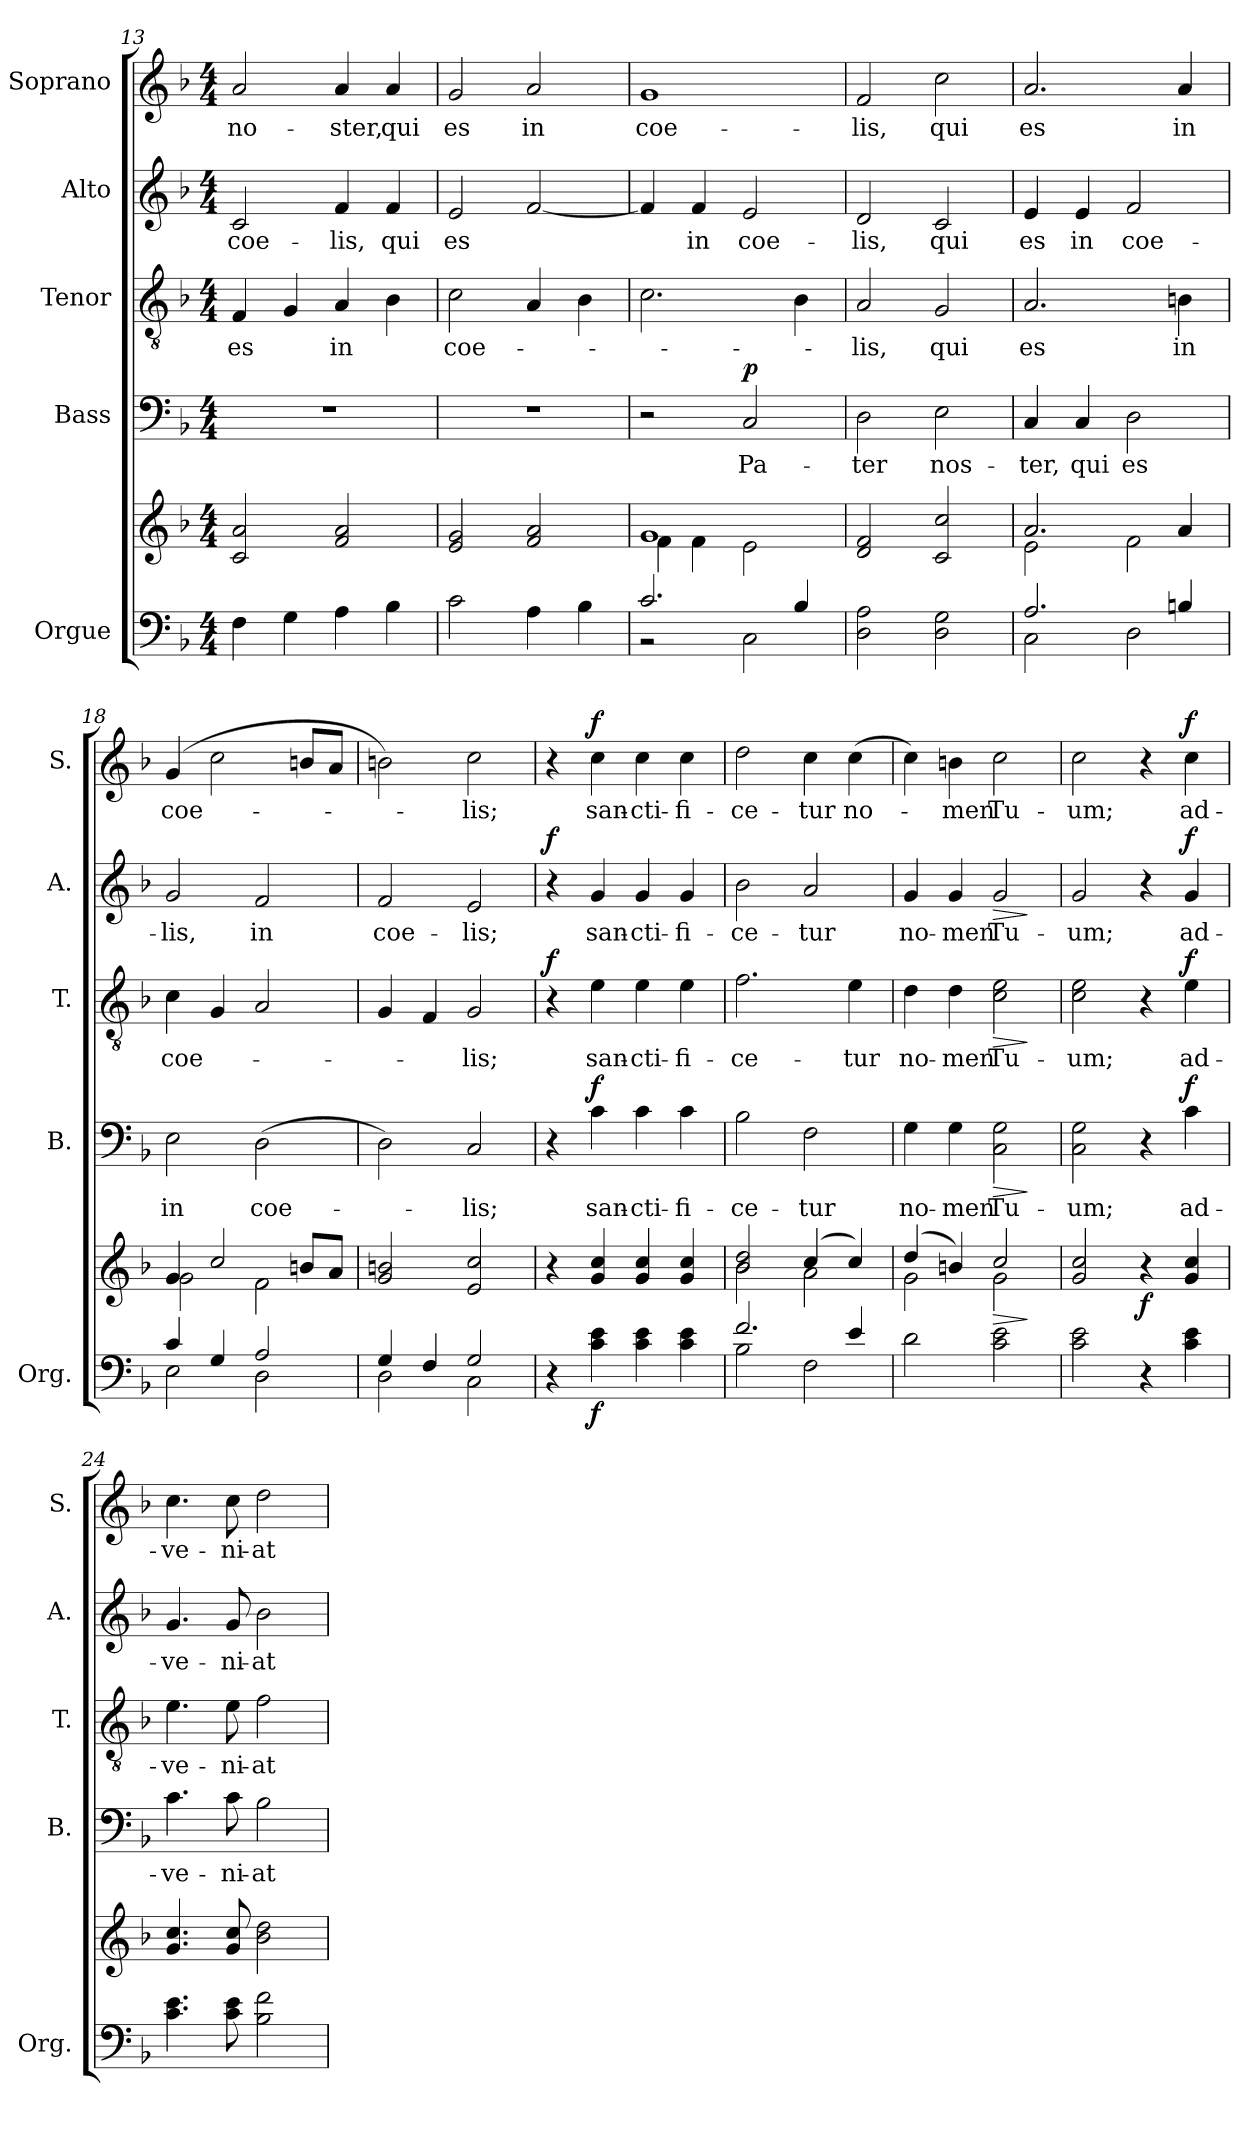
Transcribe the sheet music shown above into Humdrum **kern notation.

**kern	**kern	**dynam	**kern	**text	**dynam	**kern	**text	**dynam	**kern	**text	**dynam	**kern	**text	**dynam
*part5	*part5	*part5	*part4	*part4	*part4	*part3	*part3	*part3	*part2	*part2	*part2	*part1	*part1	*part1
*staff6	*staff5	*staff5/6	*staff4	*staff4	*staff4	*staff3	*staff3	*staff3	*staff2	*staff2	*staff2	*staff1	*staff1	*staff1
*I"Orgue	*	*	*I"Bass	*	*	*I"Tenor	*	*	*I"Alto	*	*	*I"Soprano	*	*
*I'Org.	*	*	*I'B.	*	*	*I'T.	*	*	*I'A.	*	*	*I'S.	*	*
*clefF4	*clefG2	*	*clefF4	*	*	*clefGv2	*	*	*clefG2	*	*	*clefG2	*	*
*k[b-]	*k[b-]	*	*k[b-]	*	*	*k[b-]	*	*	*k[b-]	*	*	*k[b-]	*	*
*M4/4	*M4/4	*	*M4/4	*	*	*M4/4	*	*	*M4/4	*	*	*M4/4	*	*
=13	=13	=13	=13	=13	=13	=13	=13	=13	=13	=13	=13	=13	=13	=13
!	!	!	!	!	!	!	!LO:LY:b	!	!	!LO:LY:b	!	!	!LO:LY:b	!
4F\	2c/ 2a/	.	1r	.	.	4F/	es	.	2c/	coe-	.	2a/	no-	.
4G\	.	.	.	.	.	4G/	.	.	.	.	.	.	.	.
!	!	!	!	!	!	!	!LO:LY:b	!	!	!LO:LY:b	!	!	!LO:LY:b	!
4A\	2f/ 2a/	.	.	.	.	4A/	in	.	4f/	-lis,	.	4a/	-ster,	.
!	!	!	!	!	!	!	!	!	!	!LO:LY:b	!	!	!LO:LY:b	!
4B-\	.	.	.	.	.	4B-\	.	.	4f/	qui	.	4a/	qui	.
=14	=14	=14	=14	=14	=14	=14	=14	=14	=14	=14	=14	=14	=14	=14
!	!	!	!	!	!	!	!LO:LY:b	!	!	!LO:LY:b	!	!	!LO:LY:b	!
2c\	2e/ 2g/	.	1r	.	.	2c\	coe-	.	2e/	es	.	2g/	es	.
!	!	!	!	!	!	!	!	!	!	!	!	!	!LO:LY:b	!
4A\	2f/ 2a/	.	.	.	.	4A/	.	.	[2f/	.	.	2a/	in	.
4B-\	.	.	.	.	.	4B-\	.	.	.	.	.	.	.	.
=15	=15	=15	=15	=15	=15	=15	=15	=15	=15	=15	=15	=15	=15	=15
*^	*^	*	*	*	*	*	*	*	*	*	*	*	*	*
!	!	!	!	!	!	!	!	!	!	!	!	!	!	!	!LO:LY:b	!
2.c/	2r	1g	4f\	.	2r	.	.	2.c\	.	.	4f/]	.	.	1g	coe-	.
!	!	!	!	!	!	!	!	!	!	!	!	!LO:LY:b	!	!	!	!
.	.	.	4f\	.	.	.	.	.	.	.	4f/	in	.	.	.	.
!	!	!	!	!	!	!LO:LY:b	!LO:DY:b	!	!	!	!	!LO:LY:b	!	!	!	!
.	2C\	.	2e\	.	2C/	Pa-	p	.	.	.	2e/	coe-	.	.	.	.
4B-/	.	.	.	.	.	.	.	4B-\	.	.	.	.	.	.	.	.
*v	*v	*	*	*	*	*	*	*	*	*	*	*	*	*	*	*
*	*v	*v	*	*	*	*	*	*	*	*	*	*	*	*	*
=16	=16	=16	=16	=16	=16	=16	=16	=16	=16	=16	=16	=16	=16	=16
!	!	!	!	!LO:LY:b	!	!	!LO:LY:b	!	!	!LO:LY:b	!	!	!LO:LY:b	!
2D\ 2A\	2d/ 2f/	.	2D\	-ter	.	2A/	-lis,	.	2d/	-lis,	.	2f/	-lis,	.
!	!	!	!	!LO:LY:b	!	!	!LO:LY:b	!	!	!LO:LY:b	!	!	!LO:LY:b	!
2D\ 2G\	2c/ 2cc/	.	2E\	nos-	.	2G/	qui	.	2c/	qui	.	2cc\	qui	.
=17	=17	=17	=17	=17	=17	=17	=17	=17	=17	=17	=17	=17	=17	=17
*^	*^	*	*	*	*	*	*	*	*	*	*	*	*	*
!	!	!	!	!	!	!LO:LY:b	!	!	!LO:LY:b	!	!	!LO:LY:b	!	!	!LO:LY:b	!
2.A/	2C\	2.a/	2e\	.	4C/	-ter,	.	2.A/	es	.	4e/	es	.	2.a/	es	.
!	!	!	!	!	!	!LO:LY:b	!	!	!	!	!	!LO:LY:b	!	!	!	!
.	.	.	.	.	4C/	qui	.	.	.	.	4e/	in	.	.	.	.
!	!	!	!	!	!	!LO:LY:b	!	!	!	!	!	!LO:LY:b	!	!	!	!
.	2D\	.	2f\	.	2D\	es	.	.	.	.	2f/	coe-	.	.	.	.
!	!	!	!	!	!	!	!	!	!LO:LY:b	!	!	!	!	!	!LO:LY:b	!
4Bn/	.	4a/	.	.	.	.	.	4Bn\	in	.	.	.	.	4a/	in	.
!!LO:PB:g=z
=18	=18	=18	=18	=18	=18	=18	=18	=18	=18	=18	=18	=18	=18	=18	=18	=18
!	!	!	!	!	!	!LO:LY:b	!	!	!LO:LY:b	!	!	!LO:LY:b	!	!	!LO:LY:b	!
4c/	2E\	4g/	2g\	.	2E\	in	.	4c\	coe-	.	2g/	-lis,	.	(4g/	coe-	.
4G/	.	2cc/	.	.	.	.	.	4G/	.	.	.	.	.	2cc\	.	.
!	!	!	!	!	!	!LO:LY:b	!	!	!	!	!	!LO:LY:b	!	!	!	!
2A/	2D\	.	2f\	.	(2D\	coe-	.	2A/	.	.	2f/	in	.	.	.	.
.	.	8bn/L	.	.	.	.	.	.	.	.	.	.	.	8bn/L	.	.
.	.	8a/J	.	.	.	.	.	.	.	.	.	.	.	8a/J	.	.
*	*	*v	*v	*	*	*	*	*	*	*	*	*	*	*	*	*
=19	=19	=19	=19	=19	=19	=19	=19	=19	=19	=19	=19	=19	=19	=19	=19
!	!	!	!	!	!	!	!	!	!	!	!LO:LY:b	!	!	!	!
4G/	2D\	2g/ 2bn/	.	2D\)	.	.	4G/	.	.	2f/	coe-	.	2bn\)	.	.
4F/	.	.	.	.	.	.	4F/	.	.	.	.	.	.	.	.
!	!	!	!	!	!LO:LY:b	!	!	!LO:LY:b	!	!	!LO:LY:b	!	!	!LO:LY:b	!
2G/	2C\	2e/ 2cc/	.	2C/	-lis;	.	2G/	-lis;	.	2e/	-lis;	.	2cc\	-lis;	.
=20	=20	=20	=20	=20	=20	=20	=20	=20	=20	=20	=20	=20	=20	=20	=20
!	!	!	!	!	!	!	!	!	!LO:DY:b	!	!	!LO:DY:b	!	!	!
*v	*v	*	*	*	*	*	*	*	*	*	*	*	*	*	*
4r	4r	.	4r	.	.	4r	.	f	4r	.	f	4r	.	.
!	!	!LO:DY:b=2	!	!LO:LY:b	!LO:DY:b	!	!LO:LY:b	!	!	!LO:LY:b	!	!	!LO:LY:b	!LO:DY:b
4c\ 4e\	4g/ 4cc/	f	4c\	san-	f	4e\	san-	.	4g/	san-	.	4cc\	san-	f
!	!	!	!	!LO:LY:b	!	!	!LO:LY:b	!	!	!LO:LY:b	!	!	!LO:LY:b	!
4c\ 4e\	4g/ 4cc/	.	4c\	-cti-	.	4e\	-cti-	.	4g/	-cti-	.	4cc\	-cti-	.
!	!	!	!	!LO:LY:b	!	!	!LO:LY:b	!	!	!LO:LY:b	!	!	!LO:LY:b	!
4c\ 4e\	4g/ 4cc/	.	4c\	-fi-	.	4e\	-fi-	.	4g/	-fi-	.	4cc\	-fi-	.
=21	=21	=21	=21	=21	=21	=21	=21	=21	=21	=21	=21	=21	=21	=21
*^	*^	*	*	*	*	*	*	*	*	*	*	*	*	*
!	!	!	!	!	!	!LO:LY:b	!	!	!LO:LY:b	!	!	!LO:LY:b	!	!	!LO:LY:b	!
2.f/	2B-\	2b-/ 2dd/	2b-\	.	2B-\	-ce-	.	2.f\	-ce-	.	2b-\	-ce-	.	2dd\	-ce-	.
!	!	!	!	!	!	!LO:LY:b	!	!	!	!	!	!LO:LY:b	!	!	!LO:LY:b	!
.	2F\	(4cc/	2a\	.	2F\	-tur	.	.	.	.	2a/	-tur	.	4cc\	-tur	.
!	!	!	!	!	!	!	!	!	!LO:LY:b	!	!	!	!	!	!LO:LY:b	!
4e/	.	4cc/)	.	.	.	.	.	4e\	-tur	.	.	.	.	(4cc\	no-	.
*v	*v	*	*	*	*	*	*	*	*	*	*	*	*	*	*	*
=22	=22	=22	=22	=22	=22	=22	=22	=22	=22	=22	=22	=22	=22	=22	=22
!	!	!	!	!	!LO:LY:b	!	!	!LO:LY:b	!	!	!LO:LY:b	!	!	!	!
2d\	(4dd/	2g\	.	4G\	no-	.	4d\	no-	.	4g/	no-	.	4cc\)	.	.
!	!	!	!	!	!LO:LY:b	!	!	!LO:LY:b	!	!	!LO:LY:b	!	!	!LO:LY:b	!
.	4bn/)	.	.	4G\	-men	.	4d\	-men	.	4g/	-men	.	4bn\	-men	.
!	!	!	!LO:HP:b	!	!LO:LY:b	!LO:HP:b	!	!LO:LY:b	!LO:HP:b	!	!LO:LY:b	!LO:HP:b	!	!LO:LY:b	!
2c\ 2e\	2cc/	2g\	>	2C\ 2G\	Tu-	>	2c\ 2e\	Tu-	>	2g/	Tu-	>	2cc\	Tu-	.
*	*v	*v	*	*	*	*	*	*	*	*	*	*	*	*	*
.	.	]	.	.	]	.	.	]	.	.	]	.	.	.
=23	=23	=23	=23	=23	=23	=23	=23	=23	=23	=23	=23	=23	=23	=23
!	!	!	!	!LO:LY:b	!	!	!LO:LY:b	!	!	!LO:LY:b	!	!	!LO:LY:b	!
2c\ 2e\	2g/ 2cc/	.	2C\ 2G\	-um;	.	2c\ 2e\	-um;	.	2g/	-um;	.	2cc\	-um;	.
!	!	!LO:DY:b	!	!	!	!	!	!	!	!	!	!	!	!
4r	4r	f	4r	.	.	4r	.	.	4r	.	.	4r	.	.
!	!	!	!	!LO:LY:b	!LO:DY:b	!	!LO:LY:b	!LO:DY:b	!	!LO:LY:b	!LO:DY:b	!	!LO:LY:b	!LO:DY:b
4c\ 4e\	4g/ 4cc/	.	4c\	ad-	f	4e\	ad-	f	4g/	ad-	f	4cc\	ad-	f
=24	=24	=24	=24	=24	=24	=24	=24	=24	=24	=24	=24	=24	=24	=24
!	!	!	!	!LO:LY:b	!	!	!LO:LY:b	!	!	!LO:LY:b	!	!	!LO:LY:b	!
4.c\ 4.e\	4.g/ 4.cc/	.	4.c\	-ve-	.	4.e\	-ve-	.	4.g/	-ve-	.	4.cc\	-ve-	.
!	!	!	!	!LO:LY:b	!	!	!LO:LY:b	!	!	!LO:LY:b	!	!	!LO:LY:b	!
8c\ 8e\	8g/ 8cc/	.	8c\	-ni-	.	8e\	-ni-	.	8g/	-ni-	.	8cc\	-ni-	.
!	!	!	!	!LO:LY:b	!	!	!LO:LY:b	!	!	!LO:LY:b	!	!	!LO:LY:b	!
2B-\ 2f\	2b-\ 2dd\	.	2B-\	-at	.	2f\	-at	.	2b-\	-at	.	2dd\	-at	.
=	=	=	=	=	=	=	=	=	=	=	=	=	=	=
*-	*-	*-	*-	*-	*-	*-	*-	*-	*-	*-	*-	*-	*-	*-
